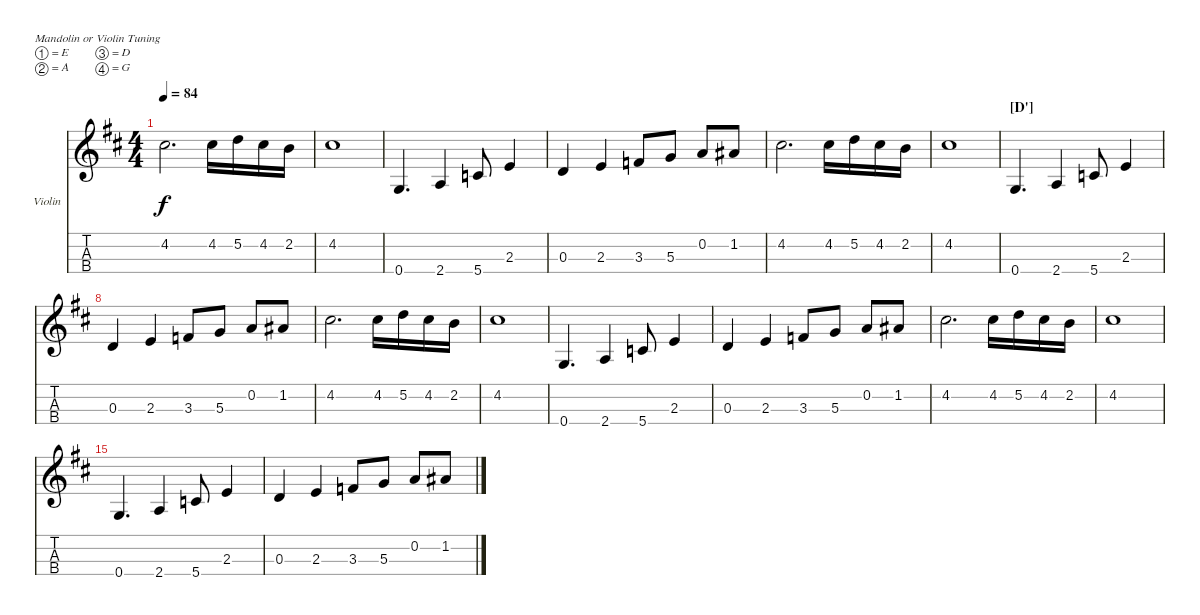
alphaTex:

\bracketExtendMode nobrackets
\firstSystemTrackNameOrientation horizontal
\otherSystemsTrackNameOrientation horizontal
\defaultBarNumberDisplay FirstOfSystem
\track ("Violin" "Violin") {instrument violin}
\staff {score tabs}
\tuning (E5 A4 D4 G3)
\ts (4 4)
\tempo 84
\clef g2
\scale
0.136659
\ks d
4.2.2{d dy f} 4.2.16 5.2.16 4.2.16 2.2.16 |
\scale
0.279826 4.2.1 |
\scale
0.279826 0.4.4{d} 2.4.4 5.4.8 2.3.4 |
\scale
0.303688 0.3.4 2.3.4 3.3.8 5.3.8 0.2.8 1.2.8 |
\scale
0.356546 4.2.2{d} 4.2.16 5.2.16 4.2.16 2.2.16 |
\scale
0.175487 4.2.1 |
\section ("D'" "")
\scale
0.292479 0.4.4{d} 2.4.4 5.4.8 2.3.4 |
\scale
0.175487 0.3.4 2.3.4 3.3.8 5.3.8 0.2.8 1.2.8 |
\scale
0.25 4.2.2{d} 4.2.16 5.2.16 4.2.16 2.2.16 |
\scale
0.25 4.2.1 |
\scale
0.25 0.4.4{d} 2.4.4 5.4.8 2.3.4 |
\scale
0.25 0.3.4 2.3.4 3.3.8 5.3.8 0.2.8 1.2.8 |
\scale
0.159494 4.2.2{d} 4.2.16 5.2.16 4.2.16 2.2.16 |
\scale
0.159494 4.2.1 |
\scale
0.326582 0.4.4{d} 2.4.4 5.4.8 2.3.4 |
\scale
0.35443 0.3.4 2.3.4 3.3.8 5.3.8 0.2.8 1.2.8
